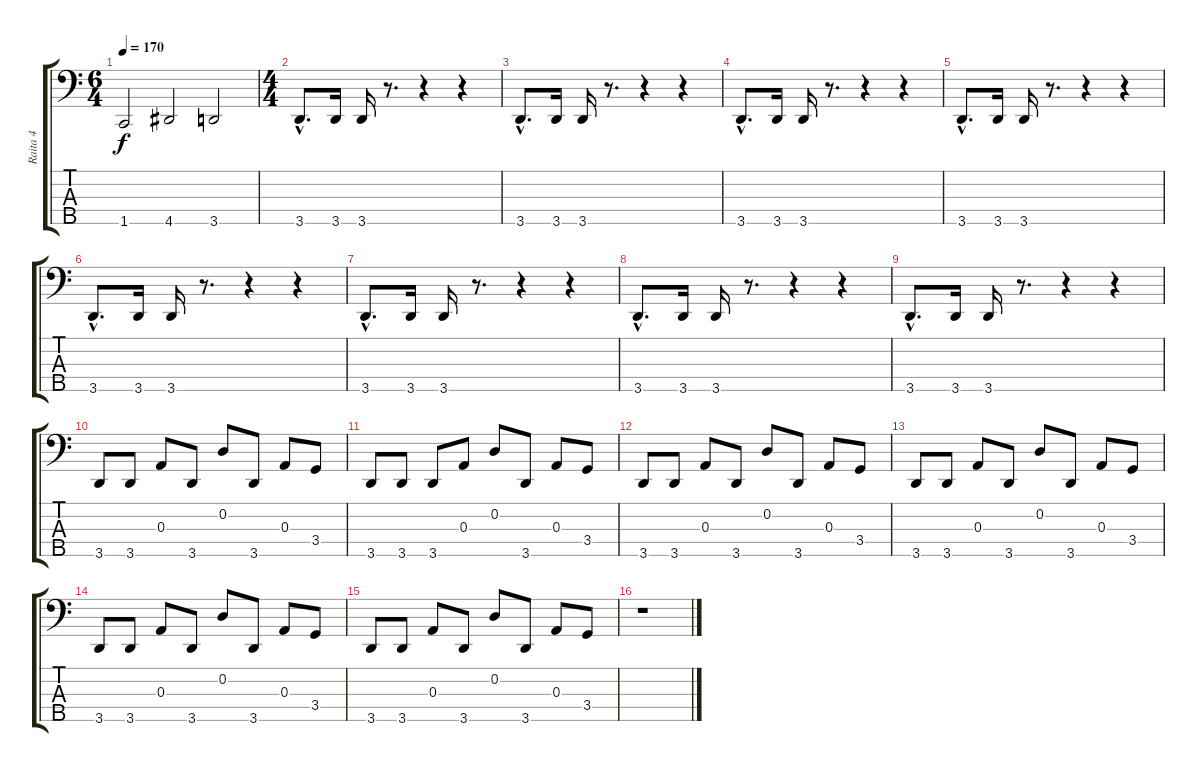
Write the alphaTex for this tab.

\track ("Raita 4" "Raita 4") {instrument electricbassfinger}
\staff {score tabs}
\tuning (G2 D2 A1 E1 B0) {hide}
\ts (6 4)
\tempo 170
\clef f4
\ks c
1.5.2{dy f volume 10} 4.5.2 3.5.2 |
\ts (4 4)
3.5{hac}.8{d} 3.5.16 3.5.16 r.8{d} r.4 r.4 |
3.5{hac}.8{d} 3.5.16 3.5.16 r.8{d} r.4 r.4 |
3.5{hac}.8{d} 3.5.16 3.5.16 r.8{d} r.4 r.4 |
3.5{hac}.8{d} 3.5.16 3.5.16 r.8{d} r.4 r.4 |
3.5{hac}.8{d} 3.5.16 3.5.16 r.8{d} r.4 r.4 |
3.5{hac}.8{d} 3.5.16 3.5.16 r.8{d} r.4 r.4 |
3.5{hac}.8{d} 3.5.16 3.5.16 r.8{d} r.4 r.4 |
3.5{hac}.8{d} 3.5.16 3.5.16 r.8{d} r.4 r.4 |
3.5.8 3.5.8 0.3.8 3.5.8 0.2.8 3.5.8 0.3.8 3.4.8 |
3.5.8 3.5.8 3.5.8 0.3.8 0.2.8 3.5.8 0.3.8 3.4.8 |
3.5.8 3.5.8 0.3.8 3.5.8 0.2.8 3.5.8 0.3.8 3.4.8 |
3.5.8 3.5.8 0.3.8 3.5.8 0.2.8 3.5.8 0.3.8 3.4.8 |
3.5.8 3.5.8 0.3.8 3.5.8 0.2.8 3.5.8 0.3.8 3.4.8 |
3.5.8 3.5.8 0.3.8 3.5.8 0.2.8 3.5.8 0.3.8 3.4.8 |
r.1
